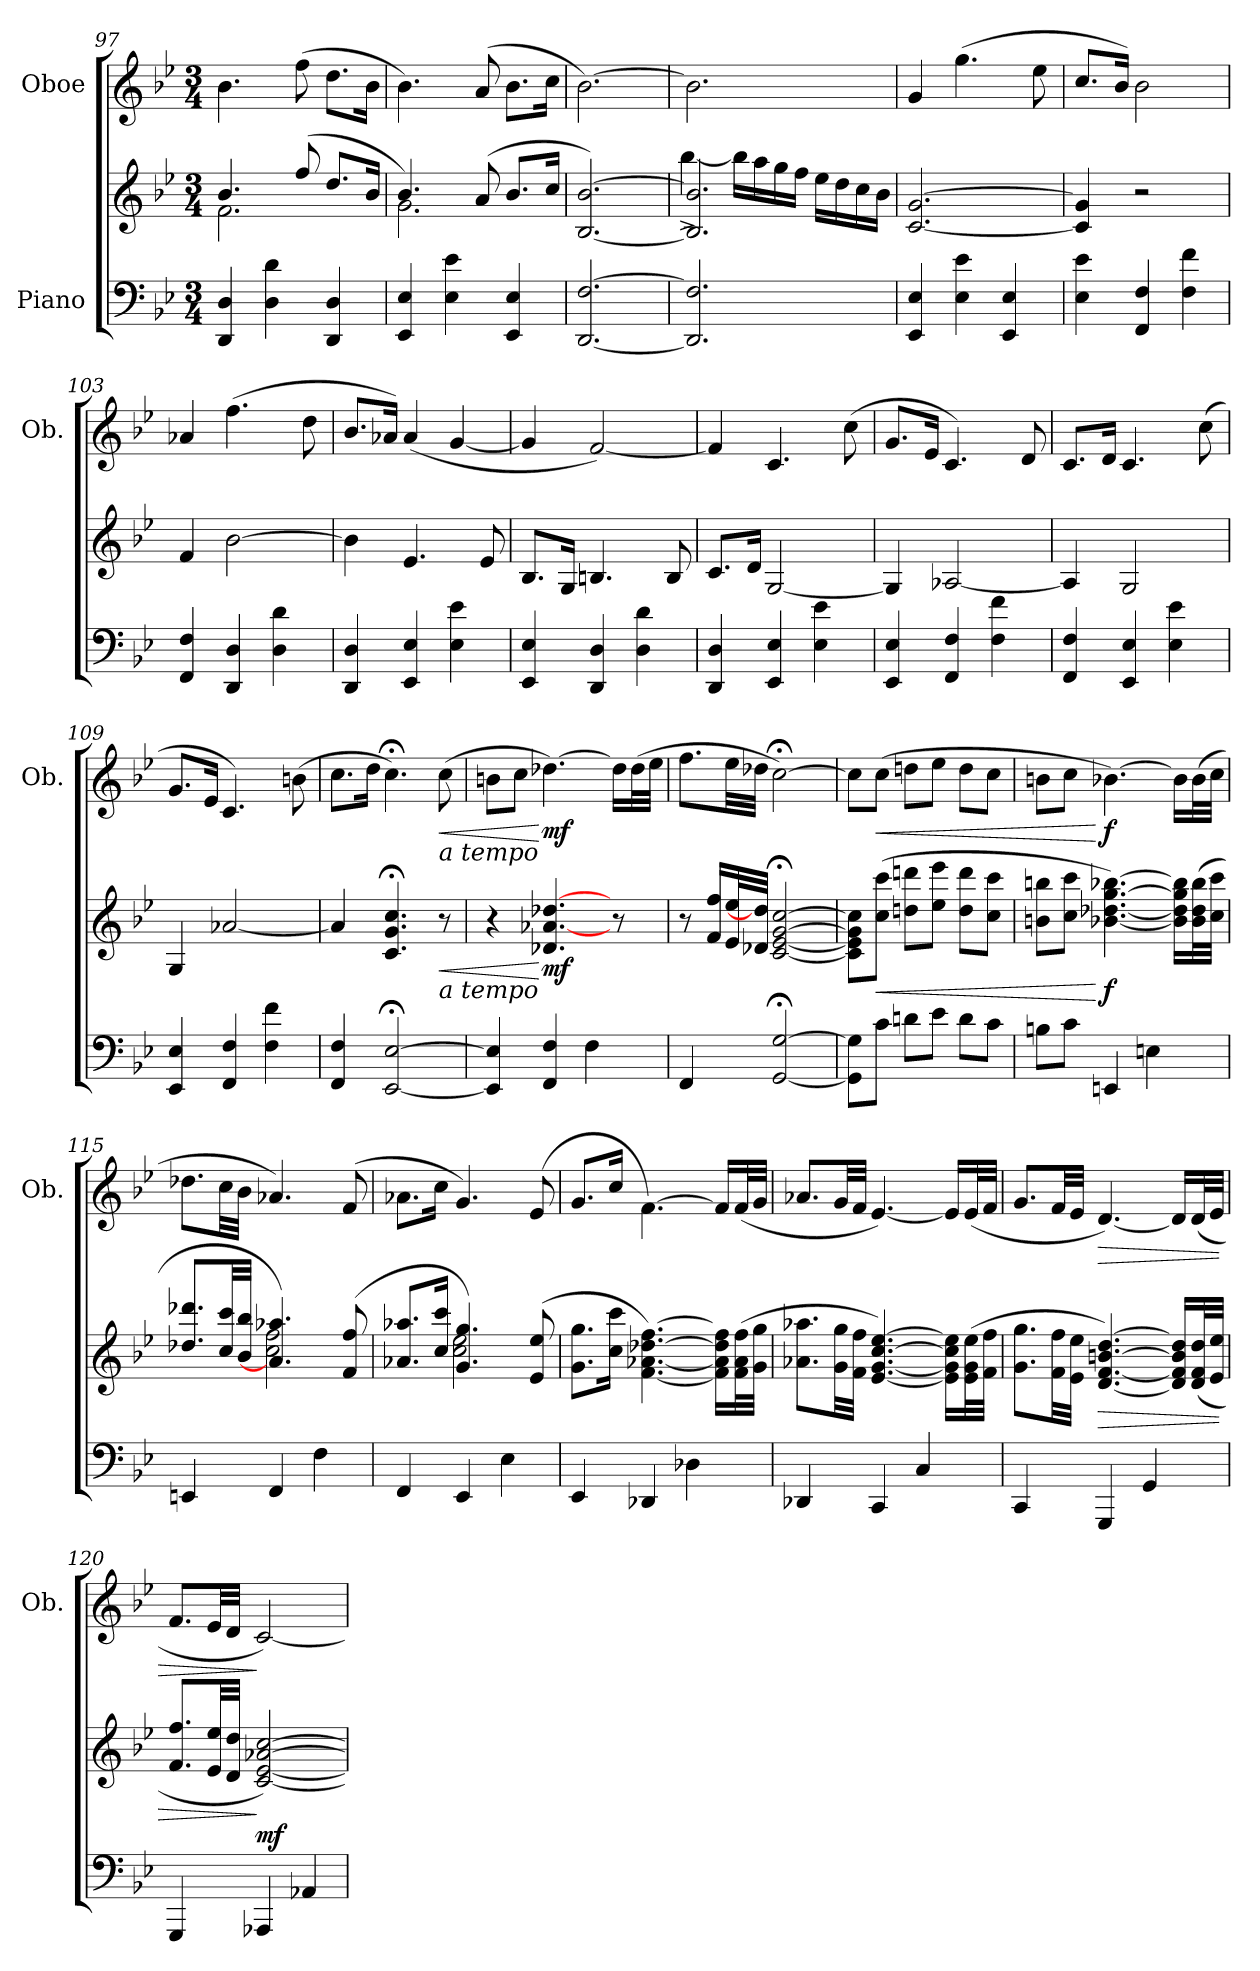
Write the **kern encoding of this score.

**kern	**kern	**dynam	**kern	**dynam
*part2	*part2	*part2	*part1	*part1
*staff3	*staff2	*staff2/3	*staff1	*staff1
*I"Piano	*	*	*I"Oboe	*
*	*	*	*I'Ob.	*
*clefF4	*clefG2	*	*clefG2	*
*k[b-e-]	*k[b-e-]	*	*k[b-e-]	*
*M3/4	*M3/4	*	*M3/4	*
=97	=97	=97	=97	=97
*	*^	*	*	*
4DD/ 4D/	4.b-/	2.f\	.	4.b-\	.
4D\ 4d\	.	.	.	.	.
.	(8ff/	.	.	(8ff\	.
4DD/ 4D/	8.dd/L	.	.	8.dd\L	.
.	16b-/Jk	.	.	16b-\Jk	.
=98	=98	=98	=98	=98	=98
4EE-/ 4E-/	4.b-/)	2.g\	.	4.b-\)	.
4E-\ 4e-\	.	.	.	.	.
.	(8a/	.	.	(8a/	.
4EE-/ 4E-/	8.b-/L	.	.	8.b-\L	.
.	16cc/Jk	.	.	16cc\Jk	.
*	*v	*v	*	*	*
=99	=99	=99	=99	=99
[2.DD/ [2.F/	[2.B-/ [2.b-/)	.	[2.b-\)	.
!!LO:PB:g=z
=100	=100	=100	=100	=100
*	*^	*	*	*
2.DD/] 2.F/]	2.B-/] 2.b-/]	[4bb-^\	.	2.b-\]	.
.	.	16bb-\LL]	.	.	.
.	.	16aa\	.	.	.
.	.	16gg\	.	.	.
.	.	16ff\JJ	.	.	.
.	.	16ee-\LL	.	.	.
.	.	16dd\	.	.	.
.	.	16cc\	.	.	.
.	.	16b-\JJ	.	.	.
*	*v	*v	*	*	*
=101	=101	=101	=101	=101
4EE-/ 4E-/	[2.c/ [2.g/	.	4g/	.
4E-\ 4e-\	.	.	(4.gg\	.
4EE-/ 4E-/	.	.	.	.
.	.	.	8ee-\	.
=102	=102	=102	=102	=102
4E-\ 4e-\	4c/] 4g/]	.	8.cc/L	.
.	.	.	16b-/Jk)	.
4FF/ 4F/	2r	.	2b-\	.
4F\ 4f\	.	.	.	.
=103	=103	=103	=103	=103
4FF/ 4F/	4f/	.	4a-X/	.
4DD/ 4D/	[2b-\	.	(4.ff\	.
4D\ 4d\	.	.	.	.
.	.	.	8dd\	.
=104	=104	=104	=104	=104
4DD/ 4D/	4b-\]	.	8.b-/L	.
.	.	.	16a-X/Jk)	.
4EE-/ 4E-/	4.e-/	.	(4a-/	.
4E-\ 4e-\	.	.	[4g/	.
.	8e-/	.	.	.
=105	=105	=105	=105	=105
4EE-/ 4E-/	8.B-/L	.	4g/]	.
.	16G/Jk	.	.	.
4DD/ 4D/	4.Bn/	.	[2f/)	.
4D\ 4d\	.	.	.	.
.	8B/	.	.	.
!!LO:LB:g=z
=106	=106	=106	=106	=106
4DD/ 4D/	8.c/L	.	4f/]	.
.	16d/Jk	.	.	.
4EE-/ 4E-/	[2G/	.	4.c/	.
4E-\ 4e-\	.	.	.	.
.	.	.	(8cc\	.
=107	=107	=107	=107	=107
4EE-/ 4E-/	4G/]	.	8.g/L	.
.	.	.	16e-/Jk	.
4FF/ 4F/	[2A-X/	.	4.c/)	.
4F\ 4f\	.	.	.	.
.	.	.	8d/	.
=108	=108	=108	=108	=108
4FF/ 4F/	4A-/]	.	8.c/L	.
.	.	.	16d/Jk	.
4EE-/ 4E-/	2G/	.	4.c/	.
4E-\ 4e-\	.	.	.	.
.	.	.	(8cc\	.
=109	=109	=109	=109	=109
4EE-/ 4E-/	4G/	.	8.g/L	.
.	.	.	16e-/Jk	.
4FF/ 4F/	[2a-X/	.	4.c/)	.
4F\ 4f\	.	.	.	.
.	.	.	(8bn\	.
=110	=110	=110	=110	=110
4FF/ 4F/	4a-/]	.	8.cc\L	.
.	.	.	16dd\Jk	.
[2EE-/; [2E-/;	4.c/; 4.g/; 4.cc/;	.	4.cc;\)	.
!	!	!	!LO:TX:b:i:t=a tempo	!
!	!LO:TX:b:i:t=a tempo	!	!	!
!	!	!LO:HP:b	!	!LO:HP:b
.	8r	<	(>8cc\	<
=111	=111	=111	=111	=111
4EE-/] 4E-/]	4r	.	8bn\L	.
.	.	.	8cc\J	.
!	!	!LO:DY:n=1:b	!	!LO:DY:n=1:b
4FF/ 4F/	4.d-X/ [4.a-X/ [4.dd-X/	[ mf	[4.dd-X\)	[ mf
4F\	.	.	.	.
.	8r	.	16dd-\LL]	.
.	.	.	(32dd-\L	.
.	.	.	32ee-\JJJ	.
!!LO:LB:g=z
=112	=112	=112	=112	=112
4FF/	8r	.	8.ff\L	.
.	16f/ 16ff/LL	.	.	.
.	32e-/ 32ee-/L	.	32ee-\LL	.
.	32d-X/ 32dd-/]JJJ	.	32dd-X\JJJ	.
[2GG/; [2G/;	[2c/;< [2e-/;< [2g/;< [2cc/;<	.	[2cc;<\)	.
=113	=113	=113	=113	=113
8GG\] 8G\]L	8c\] 8e-\] 8g\] 8cc\]L	.	8cc\L]	.
!	!	!LO:HP:b	!	!LO:HP:b
8c\J	(8cc\ 8ccc\J	<	(8cc\J	<
8dn\L	8ddn\ 8dddn\L	.	8ddn\L	.
8e-\J	8ee-\ 8eee-\J	.	8ee-\J	.
8d\L	8dd\ 8ddd\L	.	8dd\L	.
8c\J	8cc\ 8ccc\J	.	8cc\J	.
=114	=114	=114	=114	=114
8Bn\L	8bn\ 8bbn\L	.	8bn\L	.
8c\J	8cc\ 8ccc\J	.	8cc\J	.
!	!	!LO:DY:n=1:b	!	!LO:DY:n=1:b
4EEn/	[4.b-X\ [4.dd-X\ [4.gg\ [4.bb-X\)	[ f	[4.b-X\)	[ f
4En\	.	.	.	.
.	16b-\] 16dd-\] 16gg\] 16bb-\]LL	.	16b-\LL]	.
.	(32b-\ 32dd-\ 32bb-\L	.	(32b-\L	.
.	32cc\ 32ccc\JJJ	.	32cc\JJJ	.
=115	=115	=115	=115	=115
*	*^	*	*	*
4EEn/	8.dd-X/ 8.ddd-X/L	4ryy	.	8.dd-X\L	.
.	32cc/ 32ccc/LL	.	.	32cc\LL	.
.	32b-/ 32bb-/JJJ	.	.	32b-\JJJ	.
4FF/	4.a-/] 4.aa-X/)	2cc\ 2ff\	.	4.a-X/)	.
4F\	.	.	.	.	.
.	(8f/ 8ff/	.	.	(8f/	.
=116	=116	=116	=116	=116	=116
4FF/	8.a-X/ 8.aa-X/L	4ryy	.	8.a-X\L	.
.	16cc/ 16ccc/Jk	.	.	16cc\Jk	.
4EE-/	4.g/ 4.gg/)	2cc\ 2ee-\	.	4.g/)	.
4E-\	.	.	.	.	.
.	(8e-/ 8ee-/	.	.	(8e-/	.
*	*v	*v	*	*	*
!!LO:LB:g=z
=117	=117	=117	=117	=117
4EE-/	8.g\ 8.gg\L	.	8.g/L	.
.	16cc\ 16ccc\Jk	.	16cc/Jk	.
4DD-X/	[4.f\ [4.a-X\ [4.dd-X\ [4.ff\)	.	[4.f\)	.
4D-X\	.	.	.	.
.	16f\] 16a-\] 16dd-\] 16ff\]LL	.	16f/LL]	.
.	(32f\ 32a-\ 32ff\L	.	(32f/L	.
.	32g\ 32gg\JJJ	.	32g/JJJ	.
=118	=118	=118	=118	=118
4DD-X/	8.a-X\ 8.aa-X\L	.	8.a-X/L	.
.	32g\ 32gg\LL	.	32g/LL	.
.	32f\ 32ff\JJJ	.	32f/JJJ	.
4CC/	[4.e-/ [4.g/ [4.cc/ [4.ee-/)	.	[4.e-/)	.
4C/	.	.	.	.
.	16e-\] 16g\] 16cc\] 16ee-\]LL	.	16e-/LL]	.
.	(32e-\ 32g\ 32ee-\L	.	(32e-/L	.
.	32f\ 32ff\JJJ	.	32f/JJJ	.
=119	=119	=119	=119	=119
4CC/	8.g\ 8.gg\L	.	8.g/L	.
.	32f\ 32ff\LL	.	32f/LL	.
.	32e-\ 32ee-\JJJ	.	32e-/JJJ	.
!	!	!LO:HP:b	!	!LO:HP:b
4GGG/	[4.d/ [4.f/ [4.bn/ [4.dd/)	>	[4.d/)	>
4GG/	.	.	.	.
.	16d/] 16f/] 16b/] 16dd/]LL	.	16d/LL]	.
.	(>32d/ 32f/ 32dd/L	.	(>32d/L	.
.	32e-/ 32ee-/JJJ	.	32e-/JJJ	.
=120	=120	=120	=120	=120
4GGG/	8.f/ 8.ff/L	.	8.f/L	.
.	32e-/ 32ee-/LL	.	32e-/LL	.
.	32d/ 32dd/JJJ	.	32d/JJJ	.
!	!	!LO:DY:n=1:a=2	!	!
4AAA-X/	[2c/ [2e-/ [2a-X/ [2cc/)	] mf	[2c/)	]
4AA-X/	.	.	.	.
=	=	=	=	=
*-	*-	*-	*-	*-
